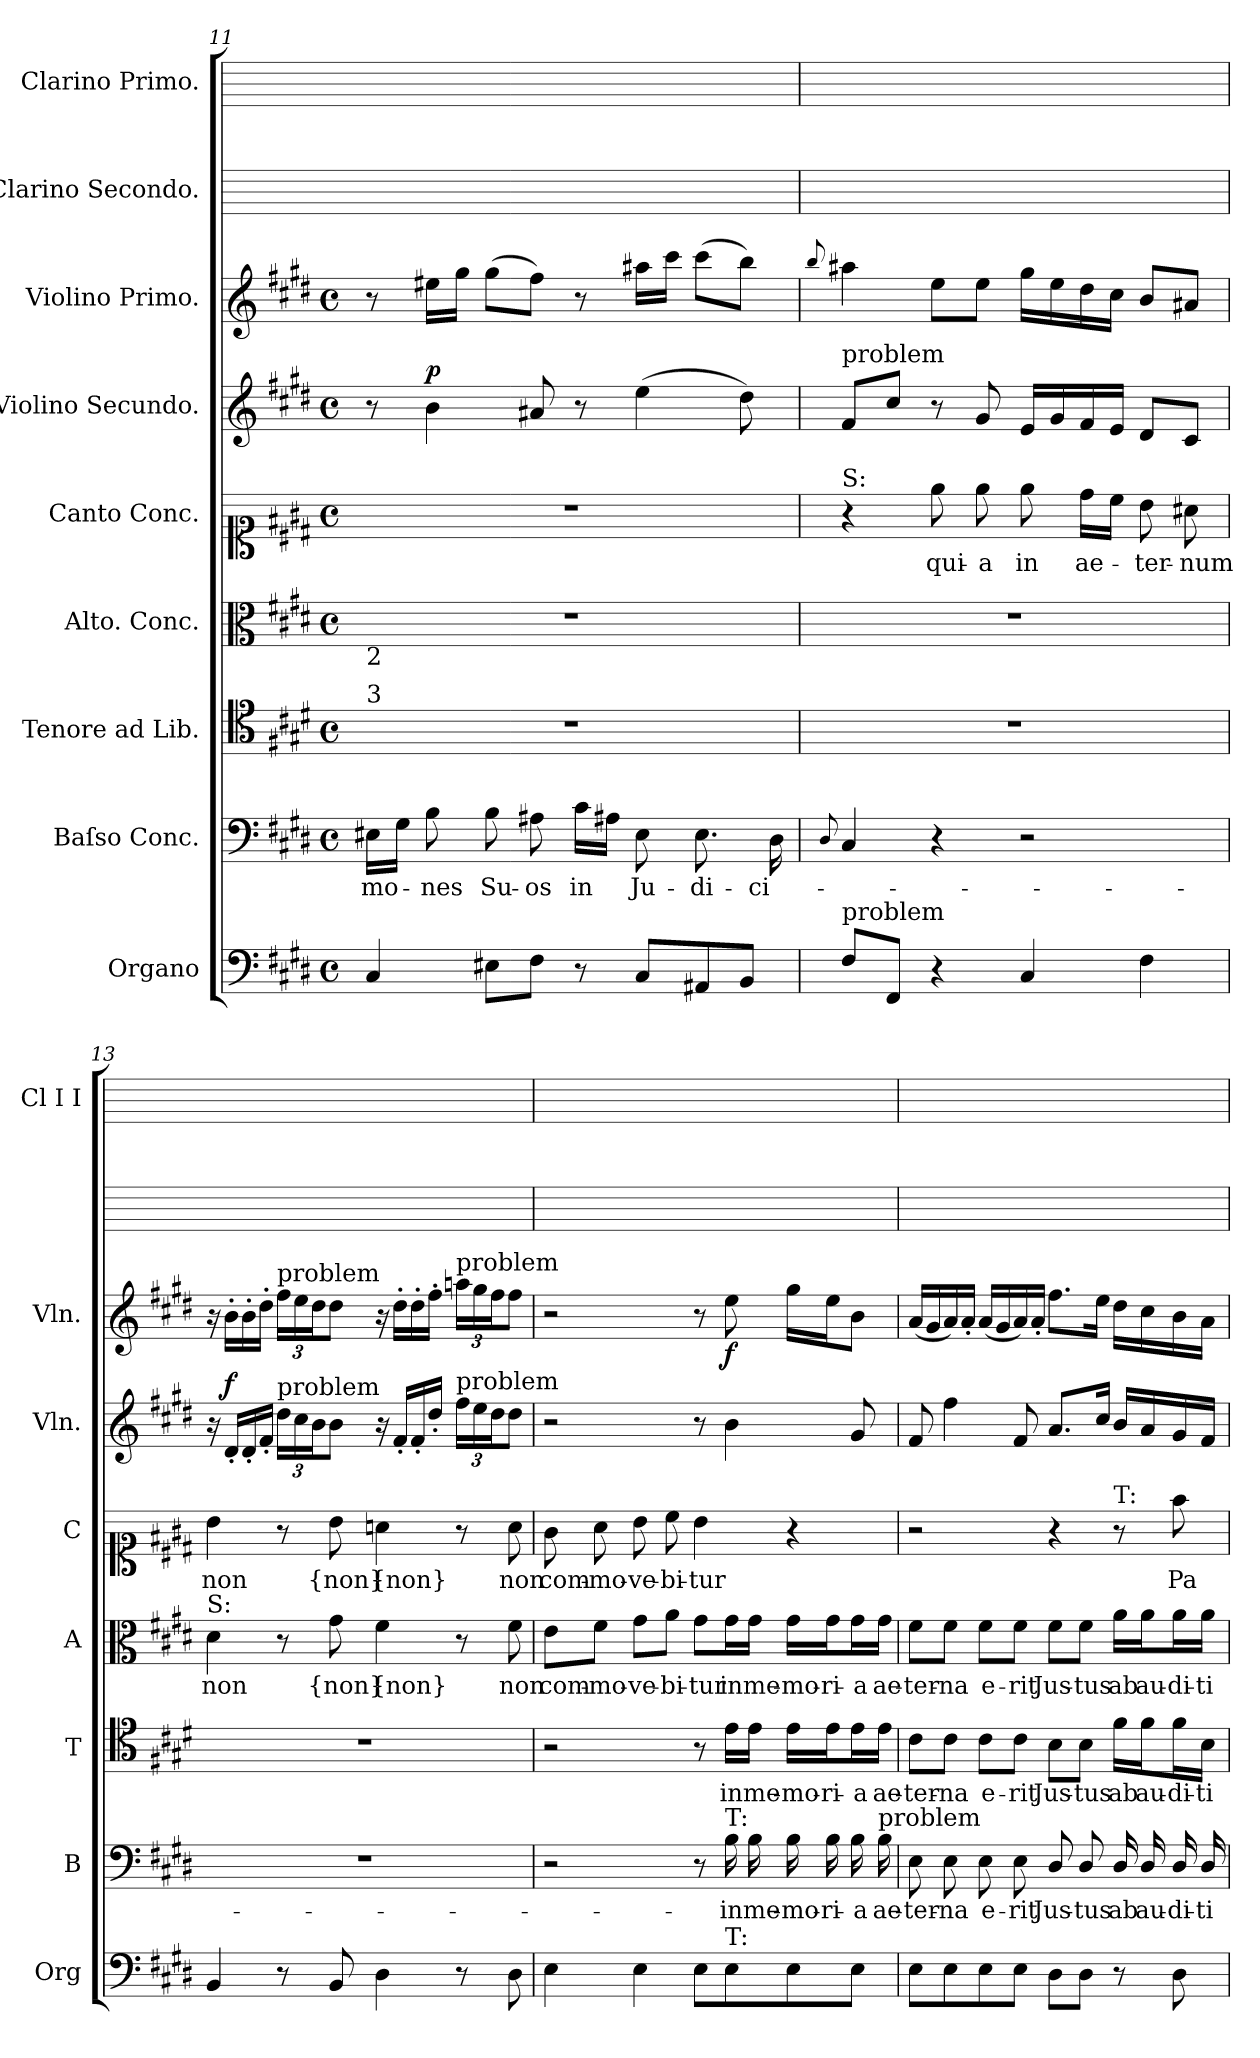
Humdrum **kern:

**kern	**kern	**text	**kern	**text	**kern	**text	**kern	**text	**kern	**dynam	**kern	**dynam	**kern	**kern
*part9	*part8	*part8	*part7	*part7	*part6	*part6	*part5	*part5	*part4	*part4	*part3	*part3	*part2	*part1
*staff9	*staff8	*staff8	*staff7	*staff7	*staff6	*staff6	*staff5	*staff5	*staff4	*staff4	*staff3	*staff3	*staff2	*staff1
*I"Organo	*I"Baſso Conc.	*	*I"Tenore ad Lib.	*	*I"Alto. Conc.	*	*I"Canto Conc.	*	*I"Violino Secundo.	*	*I"Violino Primo.	*	*I"Clarino Secondo.	*I"Clarino Primo.
*I'Org	*I'B	*	*I'T	*	*I'A	*	*I'C	*	*I'Vln.	*	*I'Vln.	*	*	*I'Cl I I
*clefF4	*clefF4	*	*clefC4	*	*clefC3	*	*clefC1	*	*clefG2	*	*clefG2	*	*	*
*k[f#c#g#d#]	*k[f#c#g#d#]	*	*k[f#c#g#d#]	*	*k[f#c#g#d#]	*	*k[f#c#g#d#]	*	*k[f#c#g#d#]	*	*k[f#c#g#d#]	*	*	*
*E:	*E:	*	*E:	*	*E:	*	*E:	*	*E:	*	*E:	*	*	*
*M4/4	*M4/4	*	*M4/4	*	*M4/4	*	*M4/4	*	*M4/4	*	*M4/4	*	*	*
*met(c)	*met(c)	*	*met(c)	*	*met(c)	*	*met(c)	*	*met(c)	*	*met(c)	*	*	*
=11	=11	=11	=11	=11	=11	=11	=11	=11	=11	=11	=11	=11	=11	=11
!	!	!	!	!	!LO:TX:b:t=2	!	!	!	!	!	!	!	!	!
!	!	!	!LO:TX:a:t=3	!	!	!	!	!	!	!	!	!	!	!
4C#/	16E#X\LL	-mo-	1r	.	1r	.	1r	.	8r	.	8r	.	1ryy	1ryy
.	16G#\JJ	.	.	.	.	.	.	.	.	.	.	.	.	.
!	!	!	!	!	!	!	!	!	!	!LO:DY:a	!	!	!	!
.	8B\	-nes	.	.	.	.	.	.	4b\	p	16ee#X\LL	pia	.	.
.	.	.	.	.	.	.	.	.	.	.	16gg#\JJ	.	.	.
8E#X\L	8B\	Su-	.	.	.	.	.	.	.	.	(8gg#\L	.	.	.
8F#\J	8A#X\	-os	.	.	.	.	.	.	8a#X/	.	8ff#\J)	.	.	.
8r	16c#\LL	in	.	.	.	.	.	.	8r	.	8r	.	.	.
.	16A#X\JJ	.	.	.	.	.	.	.	.	.	.	.	.	.
8C#/L	8E#\	Ju-	.	.	.	.	.	.	(4ee\	.	16aa#X\LL	.	.	.
.	.	.	.	.	.	.	.	.	.	.	16ccc#\JJ	.	.	.
8AA#X/	8.E#\	-di-	.	.	.	.	.	.	.	.	(8ccc#\L	.	.	.
8BB/J	.	.	.	.	.	.	.	.	8dd#\)	.	8bb\J)	.	.	.
.	16D#\	-ci-	.	.	.	.	.	.	.	.	.	.	.	.
=12	=12	=12	=12	=12	=12	=12	=12	=12	=12	=12	=12	=12	=12	=12
.	8qqD#/	.	.	.	.	.	.	.	.	.	8qqbb/	.	.	.
!	!	!	!	!	!	!	!	!	!LO:TX:a:t=problem	!	!	!	!	!
!	!	!	!	!	!	!	!LO:TX:a:t=S&colon;	!	!	!	!	!	!	!
!LO:TX:a:t=problem	!	!	!	!	!	!	!	!	!	!	!	!	!	!
8F#\L	4C#/	.	1r	.	1r	.	4r	.	8f#/L	.	4aa#X\	.	1ryy	1ryy
8FF#/J	.	.	.	.	.	.	.	.	8cc#\J	.	.	.	.	.
4r	4r	.	.	.	.	.	8ee\	qui-	8r	.	8ee\L	.	.	.
.	.	.	.	.	.	.	8ee\	-a	8g#/	.	8ee\J	.	.	.
4C#/	2r	.	.	.	.	.	8ee\	in	16e/LL	.	16gg#\LL	.	.	.
.	.	.	.	.	.	.	.	.	16g#/	.	16ee\	.	.	.
.	.	.	.	.	.	.	16dd#\LL	ae-	16f#/	.	16dd#\	.	.	.
.	.	.	.	.	.	.	16cc#\JJ	.	16e/JJ	.	16cc#\JJ	.	.	.
4F#\	.	.	.	.	.	.	8b\	-ter-	8d#/L	.	8b/L	.	.	.
.	.	.	.	.	.	.	8a#X\	-num	8c#/J	.	8a#X/J	.	.	.
=13	=13	=13	=13	=13	=13	=13	=13	=13	=13	=13	=13	=13	=13	=13
!	!	!	!	!	!LO:TX:a:t=S&colon;	!	!	!	!	!	!	!	!	!
4BB/	1r	.	1r	.	4d#\	non	4b\	non	16r	.	16r	.	1ryy	1ryy
!	!	!	!	!	!	!	!	!	!	!LO:DY:a	!	!	!	!
.	.	.	.	.	.	.	.	.	16d#'/LL	f	16b'\LL	.	.	.
.	.	.	.	.	.	.	.	.	16d#'/	.	16b'\	.	.	.
.	.	.	.	.	.	.	.	.	16f#'/JJ	.	16dd#'\JJ	.	.	.
!	!	!	!	!	!	!	!	!	!	!	!LO:TX:a:t=problem	!	!	!
!	!	!	!	!	!	!	!	!	!LO:TX:a:t=problem	!	!	!	!	!
8r	.	.	.	.	8r	.	8r	.	24dd#\LL	.	24ff#\LL	.	.	.
.	.	.	.	.	.	.	.	.	24cc#\	.	24ee\	.	.	.
.	.	.	.	.	.	.	.	.	24b\J	.	24dd#\J	.	.	.
8BB/	.	.	.	.	8g#\	{non}	8b\	{non}	8b\J	.	8dd#\J	.	.	.
4D#\	.	.	.	.	4f#\	{non}	4an\	{non}	16r	.	16r	.	.	.
.	.	.	.	.	.	.	.	.	16f#'/LL	.	16dd#'\LL	.	.	.
.	.	.	.	.	.	.	.	.	16f#'/	.	16dd#'\	.	.	.
.	.	.	.	.	.	.	.	.	16dd#'/JJ	.	16ff#'\JJ	.	.	.
!	!	!	!	!	!	!	!	!	!	!	!LO:TX:a:t=problem	!	!	!
!	!	!	!	!	!	!	!	!	!LO:TX:a:t=problem	!	!	!	!	!
8r	.	.	.	.	8r	.	8r	.	24ff#\LL	.	24aan\LL	.	.	.
.	.	.	.	.	.	.	.	.	24ee\	.	24gg#\	.	.	.
.	.	.	.	.	.	.	.	.	24dd#\J	.	24ff#\J	.	.	.
8D#\	.	.	.	.	8f#\	non	8a\	non	8dd#\J	.	8ff#\J	.	.	.
=14	=14	=14	=14	=14	=14	=14	=14	=14	=14	=14	=14	=14	=14	=14
4E\	2r	.	2r	.	8e\L	com-	8g#\	com-	2r	.	2r	.	1ryy	1ryy
.	.	.	.	.	8f#\J	-mo-	8a\	-mo-	.	.	.	.	.	.
4E\	.	.	.	.	8g#\L	-ve-	8b\	-ve-	.	.	.	.	.	.
.	.	.	.	.	8a\J	-bi-	8cc#\	-bi-	.	.	.	.	.	.
8E\L	8r	.	8r	.	8g#\L	-tur	4b\	-tur	8r	.	8r	.	.	.
!	!LO:TX:a:t=T&colon;	!	!	!	!	!	!	!	!	!	!	!	!	!
!LO:TX:a:t=T&colon;	!	!	!	!	!	!	!	!	!	!	!	!	!	!
8E\	16B\	in	16e\LL	in	16g#\L	in	.	.	4b\	.	8ee\	f	.	.
.	16B\	me-	16e\JJ	me-	16g#\JJ	me-	.	.	.	.	.	.	.	.
8E\	16B\	-mo-	16e\LL	-mo-	16g#\LL	-mo-	4r	.	.	.	16gg#\LL	.	.	.
.	16B\	-ri-	16e\J	-ri-	16g#\J	-ri-	.	.	.	.	16ee\J	.	.	.
8E\J	16B\	-a	16e\L	-a	16g#\L	-a	.	.	8g#/	.	8b\J	.	.	.
!	!LO:TX:a:t=problem	!	!	!	!	!	!	!	!	!	!	!	!	!
.	16B\	ae-	16e\JJ	ae-	16g#\JJ	ae-	.	.	.	.	.	.	.	.
=15	=15	=15	=15	=15	=15	=15	=15	=15	=15	=15	=15	=15	=15	=15
8E\L	8E\	-ter-	8c#\L	-ter-	8f#\L	-ter-	2r	.	8f#/	.	(16a/LL	.	1ryy	1ryy
.	.	.	.	.	.	.	.	.	.	.	16g#/	.	.	.
8E\	8E\	-na	8c#\J	-na	8f#\J	-na	.	.	4ff#\	.	16a/)	.	.	.
.	.	.	.	.	.	.	.	.	.	.	16a'/JJ	.	.	.
8E\	8E\	e-	8c#\L	e-	8f#\L	e-	.	.	.	.	(16a/LL	.	.	.
.	.	.	.	.	.	.	.	.	.	.	16g#/	.	.	.
8E\J	8E\	-rit	8c#\J	-rit	8f#\J	-rit	.	.	8f#/	.	16a/)	.	.	.
.	.	.	.	.	.	.	.	.	.	.	16a'/JJ	.	.	.
8D#\L	8D#/	Jus-	8B\L	Jus-	8f#\L	Jus-	4r	.	8.a/L	.	8.ff#\L	.	.	.
8D#\J	8D#/	-tus	8B\J	-tus	8f#\J	-tus	.	.	.	.	.	.	.	.
.	.	.	.	.	.	.	.	.	16cc#/Jk	.	16ee\Jk	.	.	.
!	!	!	!	!	!	!	!LO:TX:a:t=T&colon;	!	!	!	!	!	!	!
8r	16D#/	ab	16f#\LL	ab	16a\LL	ab	8r	.	16b/LL	.	16dd#\LL	.	.	.
.	16D#/	au-	16f#\J	au-	16a\J	au-	.	.	16a/	.	16cc#\	.	.	.
8D#\	16D#/	-di-	16f#\L	-di-	16a\L	-di-	8ff#\	Pa-	16g#/	.	16b\	.	.	.
.	16D#/	-ti-	16B\JJ	-ti-	16a\JJ	-ti-	.	.	16f#/JJ	.	16a\JJ	.	.	.
=	=	=	=	=	=	=	=	=	=	=	=	=	=	=
*-	*-	*-	*-	*-	*-	*-	*-	*-	*-	*-	*-	*-	*-	*-
